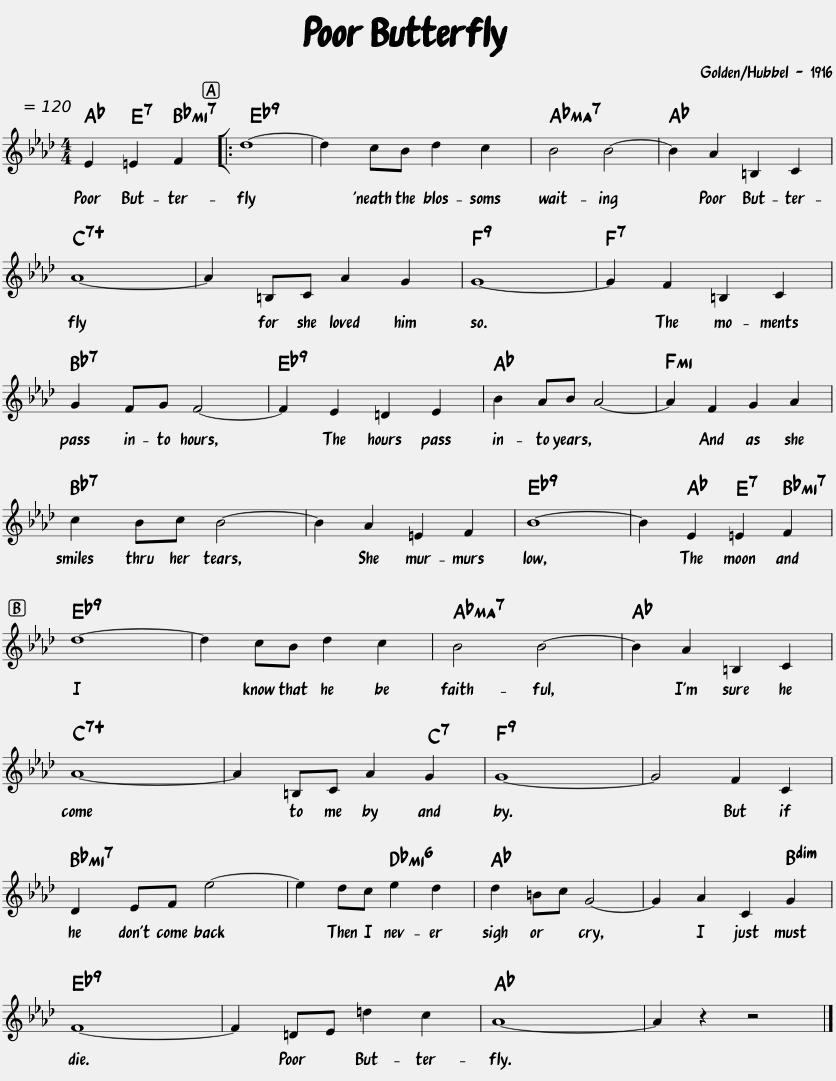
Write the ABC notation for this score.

X:1
L:1/8
M:4/4
I:linebreak $
K:Ab
V:1 treble
V:1
 E2 =E2 F2 |: d8- | d2 cB d2 c2 | B4 B4- | B2 A2 =B,2 C2 |$ %5
 A8- | A2 =B,C A2 G2 | G8- | G2 F2 =B,2 C2 |$ G2 FG F4- | %10
 F2 E2 =D2 E2 | B2 AB A4- | A2 F2 G2 A2 |$ c2 Bc B4- | B2 A2 =E2 F2 | %15
 B8- | B2 E2 =E2 F2 |$ d8- | d2 cB d2 c2 | B4 B4- | %20
 B2 A2 =B,2 C2 |$ A8- | A2 =B,C A2 G2 | G8- | G4 F2 C2 |$ %25
 D2 EF e4- | e2 dc e2 d2 | d2 =Bc G4- | G2 A2 C2 G2 |$ F8- | %30
 F2 =DE =d2 c2 | A8- | A2 z2 z4 |] %33
